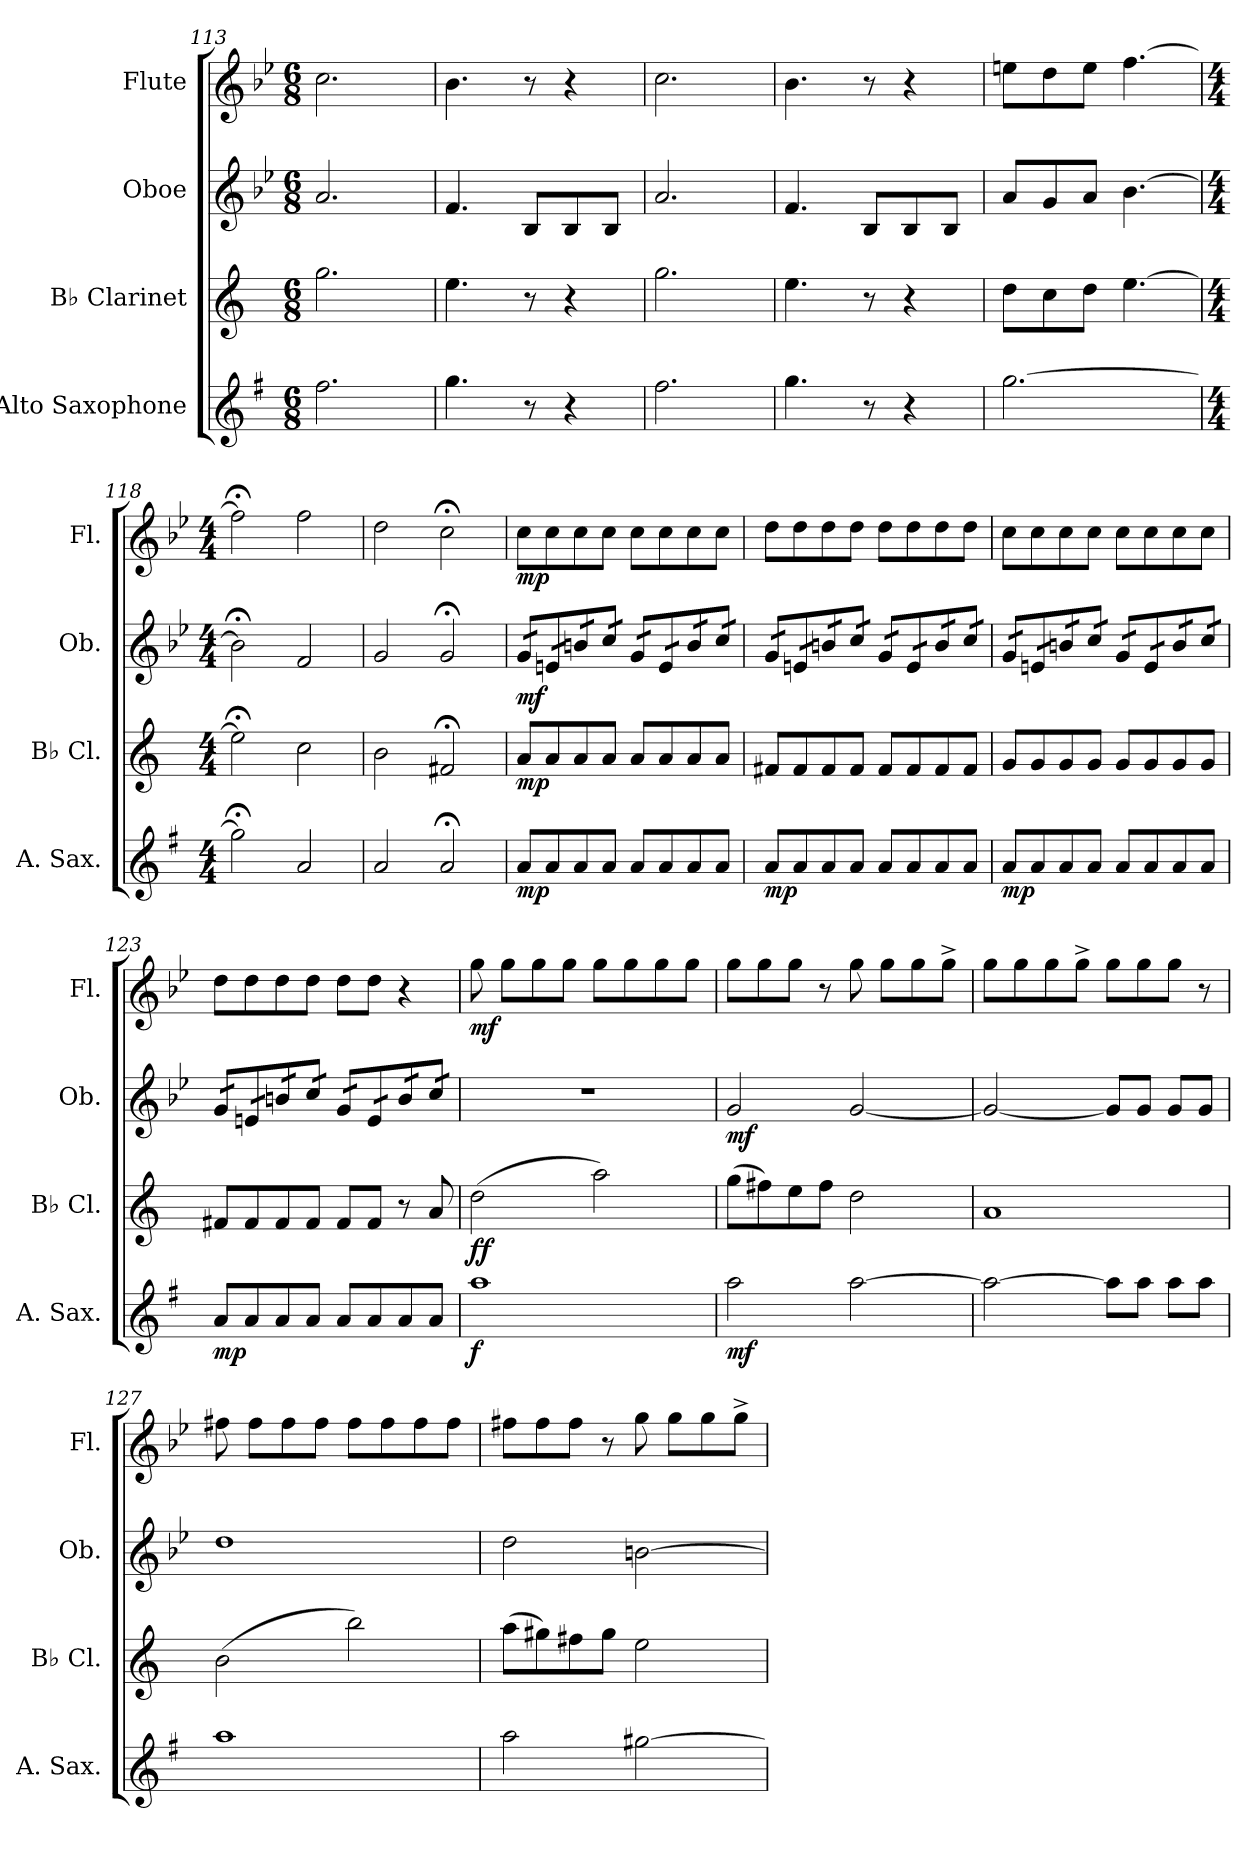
**kern	**dynam	**kern	**dynam	**kern	**dynam	**kern	**dynam
*part4	*part4	*part3	*part3	*part2	*part2	*part1	*part1
*staff4	*staff4	*staff3	*staff3	*staff2	*staff2	*staff1	*staff1
*I"Alto Saxophone	*	*I"B♭ Clarinet	*	*I"Oboe	*	*I"Flute	*
*I'A. Sax.	*	*I'B♭ Cl.	*	*I'Ob.	*	*I'Fl.	*
*clefG2	*	*clefG2	*	*clefG2	*	*clefG2	*
*ITrd5c9	*	*ITrd1c2	*	*	*	*	*
*k[b-e-]	*	*k[b-e-]	*	*k[b-e-]	*	*k[b-e-]	*
*M6/8	*	*M6/8	*	*M6/8	*	*M6/8	*
=113	=113	=113	=113	=113	=113	=113	=113
2.a\	.	2.ff\	.	2.a/	.	2.cc\	.
=114	=114	=114	=114	=114	=114	=114	=114
4.b-\	.	4.dd\	.	4.f/	.	4.b-\	.
8r	.	8r	.	8B-/L	.	8r	.
4r	.	4r	.	8B-/	.	4r	.
.	.	.	.	8B-/J	.	.	.
=115	=115	=115	=115	=115	=115	=115	=115
2.a\	.	2.ff\	.	2.a/	.	2.cc\	.
!!LO:LB:g=z
=116	=116	=116	=116	=116	=116	=116	=116
4.b-\	.	4.dd\	.	4.f/	.	4.b-\	.
8r	.	8r	.	8B-/L	.	8r	.
4r	.	4r	.	8B-/	.	4r	.
.	.	.	.	8B-/J	.	.	.
=117	=117	=117	=117	=117	=117	=117	=117
[2.b-\	.	8cc\L	.	8a/L	.	8een\L	.
.	.	8b-\	.	8g/	.	8dd\	.
.	.	8cc\J	.	8a/J	.	8ee\J	.
.	.	[4.dd\	.	[4.b-\	.	[4.ff\	.
=118	=118	=118	=118	=118	=118	=118	=118
*M4/4	*	*M4/4	*	*M4/4	*	*M4/4	*
2b-;<\]	.	2dd;<\]	.	2b-;<\]	.	2ff;<\]	.
2c/	.	2b-\	.	2f/	.	2ff\	.
=119	=119	=119	=119	=119	=119	=119	=119
2c/	.	2a\	.	2g/	.	2dd\	.
2c;</	.	2en;</	.	2g;</	.	2cc;<\	.
=120	=120	=120	=120	=120	=120	=120	=120
!	!LO:DY:b	!	!LO:DY:b	!	!LO:DY:b	!	!LO:DY:b
*	*	*	*	*tremolo	*	*	*
8c/L	mp	8g/L	mp	16g/LL	mf	8cc\L	mp
.	.	.	.	16g/	.	.	.
8c/	.	8g/	.	16en/	.	8cc\	.
.	.	.	.	16en/	.	.	.
8c/	.	8g/	.	16bn/	.	8cc\	.
.	.	.	.	16bn/	.	.	.
8c/J	.	8g/J	.	16cc/	.	8cc\J	.
.	.	.	.	16cc/JJ	.	.	.
8c/L	.	8g/L	.	16g/LL	.	8cc\L	.
.	.	.	.	16g/	.	.	.
8c/	.	8g/	.	16e/	.	8cc\	.
.	.	.	.	16e/	.	.	.
8c/	.	8g/	.	16b/	.	8cc\	.
.	.	.	.	16b/	.	.	.
8c/J	.	8g/J	.	16cc/	.	8cc\J	.
.	.	.	.	16cc/JJ	.	.	.
=121	=121	=121	=121	=121	=121	=121	=121
!	!LO:DY:b	!	!	!	!	!	!
8c/L	mp	8en/L	.	16g/LL	.	8dd\L	.
.	.	.	.	16g/	.	.	.
8c/	.	8e/	.	16en/	.	8dd\	.
.	.	.	.	16en/	.	.	.
8c/	.	8e/	.	16bn/	.	8dd\	.
.	.	.	.	16bn/	.	.	.
8c/J	.	8e/J	.	16cc/	.	8dd\J	.
.	.	.	.	16cc/JJ	.	.	.
8c/L	.	8e/L	.	16g/LL	.	8dd\L	.
.	.	.	.	16g/	.	.	.
8c/	.	8e/	.	16e/	.	8dd\	.
.	.	.	.	16e/	.	.	.
8c/	.	8e/	.	16b/	.	8dd\	.
.	.	.	.	16b/	.	.	.
8c/J	.	8e/J	.	16cc/	.	8dd\J	.
.	.	.	.	16cc/JJ	.	.	.
!!LO:PB:g=z
=122	=122	=122	=122	=122	=122	=122	=122
!	!LO:DY:b	!	!	!	!	!	!
8c/L	mp	8f/L	.	16g/LL	.	8cc\L	.
.	.	.	.	16g/	.	.	.
8c/	.	8f/	.	16en/	.	8cc\	.
.	.	.	.	16en/	.	.	.
8c/	.	8f/	.	16bn/	.	8cc\	.
.	.	.	.	16bn/	.	.	.
8c/J	.	8f/J	.	16cc/	.	8cc\J	.
.	.	.	.	16cc/JJ	.	.	.
8c/L	.	8f/L	.	16g/LL	.	8cc\L	.
.	.	.	.	16g/	.	.	.
8c/	.	8f/	.	16e/	.	8cc\	.
.	.	.	.	16e/	.	.	.
8c/	.	8f/	.	16b/	.	8cc\	.
.	.	.	.	16b/	.	.	.
8c/J	.	8f/J	.	16cc/	.	8cc\J	.
.	.	.	.	16cc/JJ	.	.	.
=123	=123	=123	=123	=123	=123	=123	=123
!	!LO:DY:b	!	!	!	!	!	!
8c/L	mp	8en/L	.	16g/LL	.	8dd\L	.
.	.	.	.	16g/	.	.	.
8c/	.	8e/	.	16en/	.	8dd\	.
.	.	.	.	16en/	.	.	.
8c/	.	8e/	.	16bn/	.	8dd\	.
.	.	.	.	16bn/	.	.	.
8c/J	.	8e/J	.	16cc/	.	8dd\J	.
.	.	.	.	16cc/JJ	.	.	.
8c/L	.	8e/L	.	16g/LL	.	8dd\L	.
.	.	.	.	16g/	.	.	.
8c/	.	8e/J	.	16e/	.	8dd\J	.
.	.	.	.	16e/	.	.	.
8c/	.	8r	.	16b/	.	4r	.
.	.	.	.	16b/	.	.	.
8c/J	.	8g/	.	16cc/	.	.	.
.	.	.	.	16cc/JJ	.	.	.
*	*	*	*	*Xtremolo	*	*	*
=124	=124	=124	=124	=124	=124	=124	=124
!	!LO:DY:b	!	!LO:DY:b	!	!	!	!LO:DY:b
1cc	f	(2cc\	ff	1r	.	8gg\	mf
.	.	.	.	.	.	8gg\L	.
.	.	.	.	.	.	8gg\	.
.	.	.	.	.	.	8gg\J	.
.	.	2gg\)	.	.	.	8gg\L	.
.	.	.	.	.	.	8gg\	.
.	.	.	.	.	.	8gg\	.
.	.	.	.	.	.	8gg\J	.
=125	=125	=125	=125	=125	=125	=125	=125
!	!LO:DY:b	!	!	!	!LO:DY:b	!	!
2cc\	mf	(8ff\L	.	2g/	mf	8gg\L	.
.	.	8een\)	.	.	.	8gg\	.
.	.	8dd\	.	.	.	8gg\J	.
.	.	8ee\J	.	.	.	8r	.
[2cc\	.	2cc\	.	[2g/	.	8gg\	.
.	.	.	.	.	.	8gg\L	.
.	.	.	.	.	.	8gg\	.
.	.	.	.	.	.	8gg^\J	.
!!LO:LB:g=z
=126	=126	=126	=126	=126	=126	=126	=126
2cc\_	.	1g	.	2g/_	.	8gg\L	.
.	.	.	.	.	.	8gg\	.
.	.	.	.	.	.	8gg\	.
.	.	.	.	.	.	8gg^\J	.
8cc\L]	.	.	.	8g/L]	.	8gg\L	.
8cc\J	.	.	.	8g/J	.	8gg\	.
8cc\L	.	.	.	8g/L	.	8gg\J	.
8cc\J	.	.	.	8g/J	.	8r	.
=127	=127	=127	=127	=127	=127	=127	=127
1cc	.	(2a\	.	1dd	.	8ff#X\	.
.	.	.	.	.	.	8ff#\L	.
.	.	.	.	.	.	8ff#\	.
.	.	.	.	.	.	8ff#\J	.
.	.	2aa\)	.	.	.	8ff#\L	.
.	.	.	.	.	.	8ff#\	.
.	.	.	.	.	.	8ff#\	.
.	.	.	.	.	.	8ff#\J	.
=128	=128	=128	=128	=128	=128	=128	=128
2cc\	.	(8gg\L	.	2dd\	.	8ff#X\L	.
.	.	8ff#X\)	.	.	.	8ff#\	.
.	.	8een\	.	.	.	8ff#\J	.
.	.	8ff#\J	.	.	.	8r	.
[2bn\	.	2dd\	.	[2bn\	.	8gg\	.
.	.	.	.	.	.	8gg\L	.
.	.	.	.	.	.	8gg\	.
.	.	.	.	.	.	8gg^\J	.
=	=	=	=	=	=	=	=
*-	*-	*-	*-	*-	*-	*-	*-
